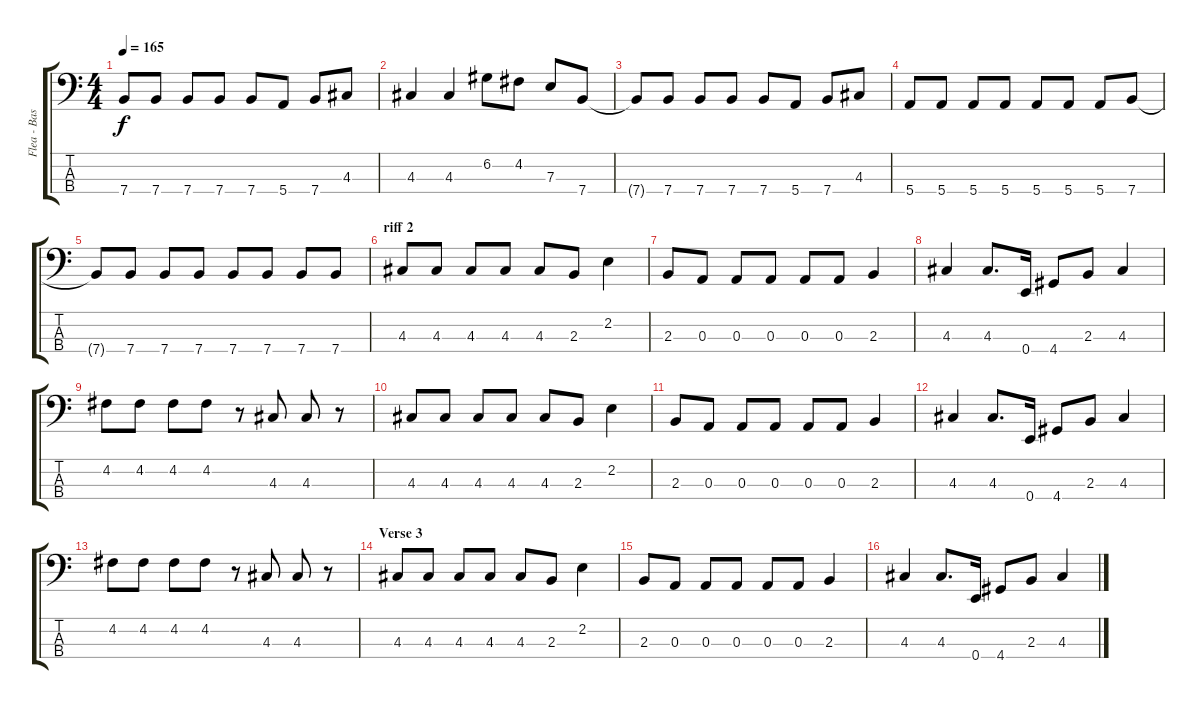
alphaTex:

\track ("Flea - Bass" "Flea - Bas") {instrument electricbassfinger}
\staff {score tabs}
\tuning (G2 D2 A1 E1) {hide}
\ts (4 4)
\tempo 165
\clef f4
\ks c
7.4{t}.8{dy f} 7.4.8 7.4.8 7.4.8 7.4.8 5.4.8 7.4.8 4.3.8 |
4.3.4 4.3.4 6.2.8 4.2.8 7.3.8 7.4.8 |
7.4{t}.8 7.4.8 7.4.8 7.4.8 7.4.8 5.4.8 7.4.8 4.3.8 |
5.4.8 5.4.8 5.4.8 5.4.8 5.4.8 5.4.8 5.4.8 7.4.8 |
7.4{t}.8 7.4.8 7.4.8 7.4.8 7.4.8 7.4.8 7.4.8 7.4.8 |
\section ("" "riff 2")
4.3.8 4.3.8 4.3.8 4.3.8 4.3.8 2.3.8 2.2.4 |
2.3.8 0.3.8 0.3.8 0.3.8 0.3.8 0.3.8 2.3.4 |
4.3.4 4.3.8{d} 0.4.16 4.4.8 2.3.8 4.3.4 |
4.2.8 4.2.8 4.2.8 4.2.8 r.8 4.3.8 4.3.8 r.8 |
4.3.8 4.3.8 4.3.8 4.3.8 4.3.8 2.3.8 2.2.4 |
2.3.8 0.3.8 0.3.8 0.3.8 0.3.8 0.3.8 2.3.4 |
4.3.4 4.3.8{d} 0.4.16 4.4.8 2.3.8 4.3.4 |
4.2.8 4.2.8 4.2.8 4.2.8 r.8 4.3.8 4.3.8 r.8 |
\section ("" "Verse 3")
4.3.8 4.3.8 4.3.8 4.3.8 4.3.8 2.3.8 2.2.4 |
2.3.8 0.3.8 0.3.8 0.3.8 0.3.8 0.3.8 2.3.4 |
4.3.4 4.3.8{d} 0.4.16 4.4.8 2.3.8 4.3.4
